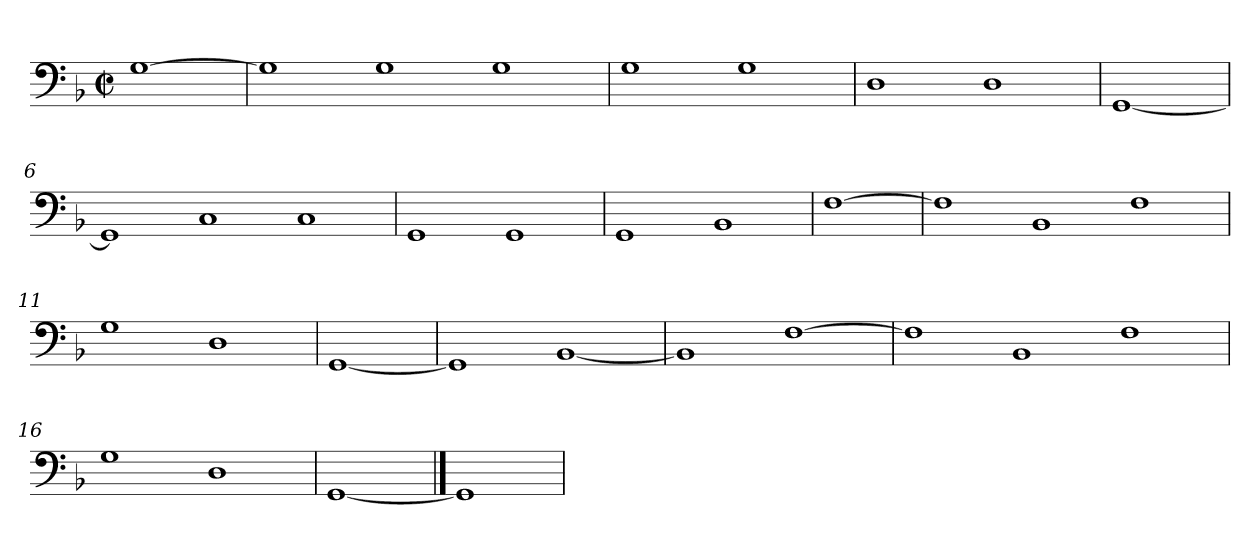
**kern
*part1
*staff1
*clefF4
*k[b-]
*M2/2
*met(c|)
=1
[1G
=2
1G]
1G
1G
=3
1G
1G
=4
1D
1D
=5
[1GG
=6
1GG]
1C
1C
=7
1GG
1GG
=8
1GG
1BB-
=9
[1F
=10
1F]
1BB-
1F
=11
1G
1D
=12
[1GG
=13
1GG]
[1BB-
=14
1BB-]
[1F
=15
1F]
1BB-
1F
=16
1G
1D
=17
[1GG
==18
1GG]
=
*-
